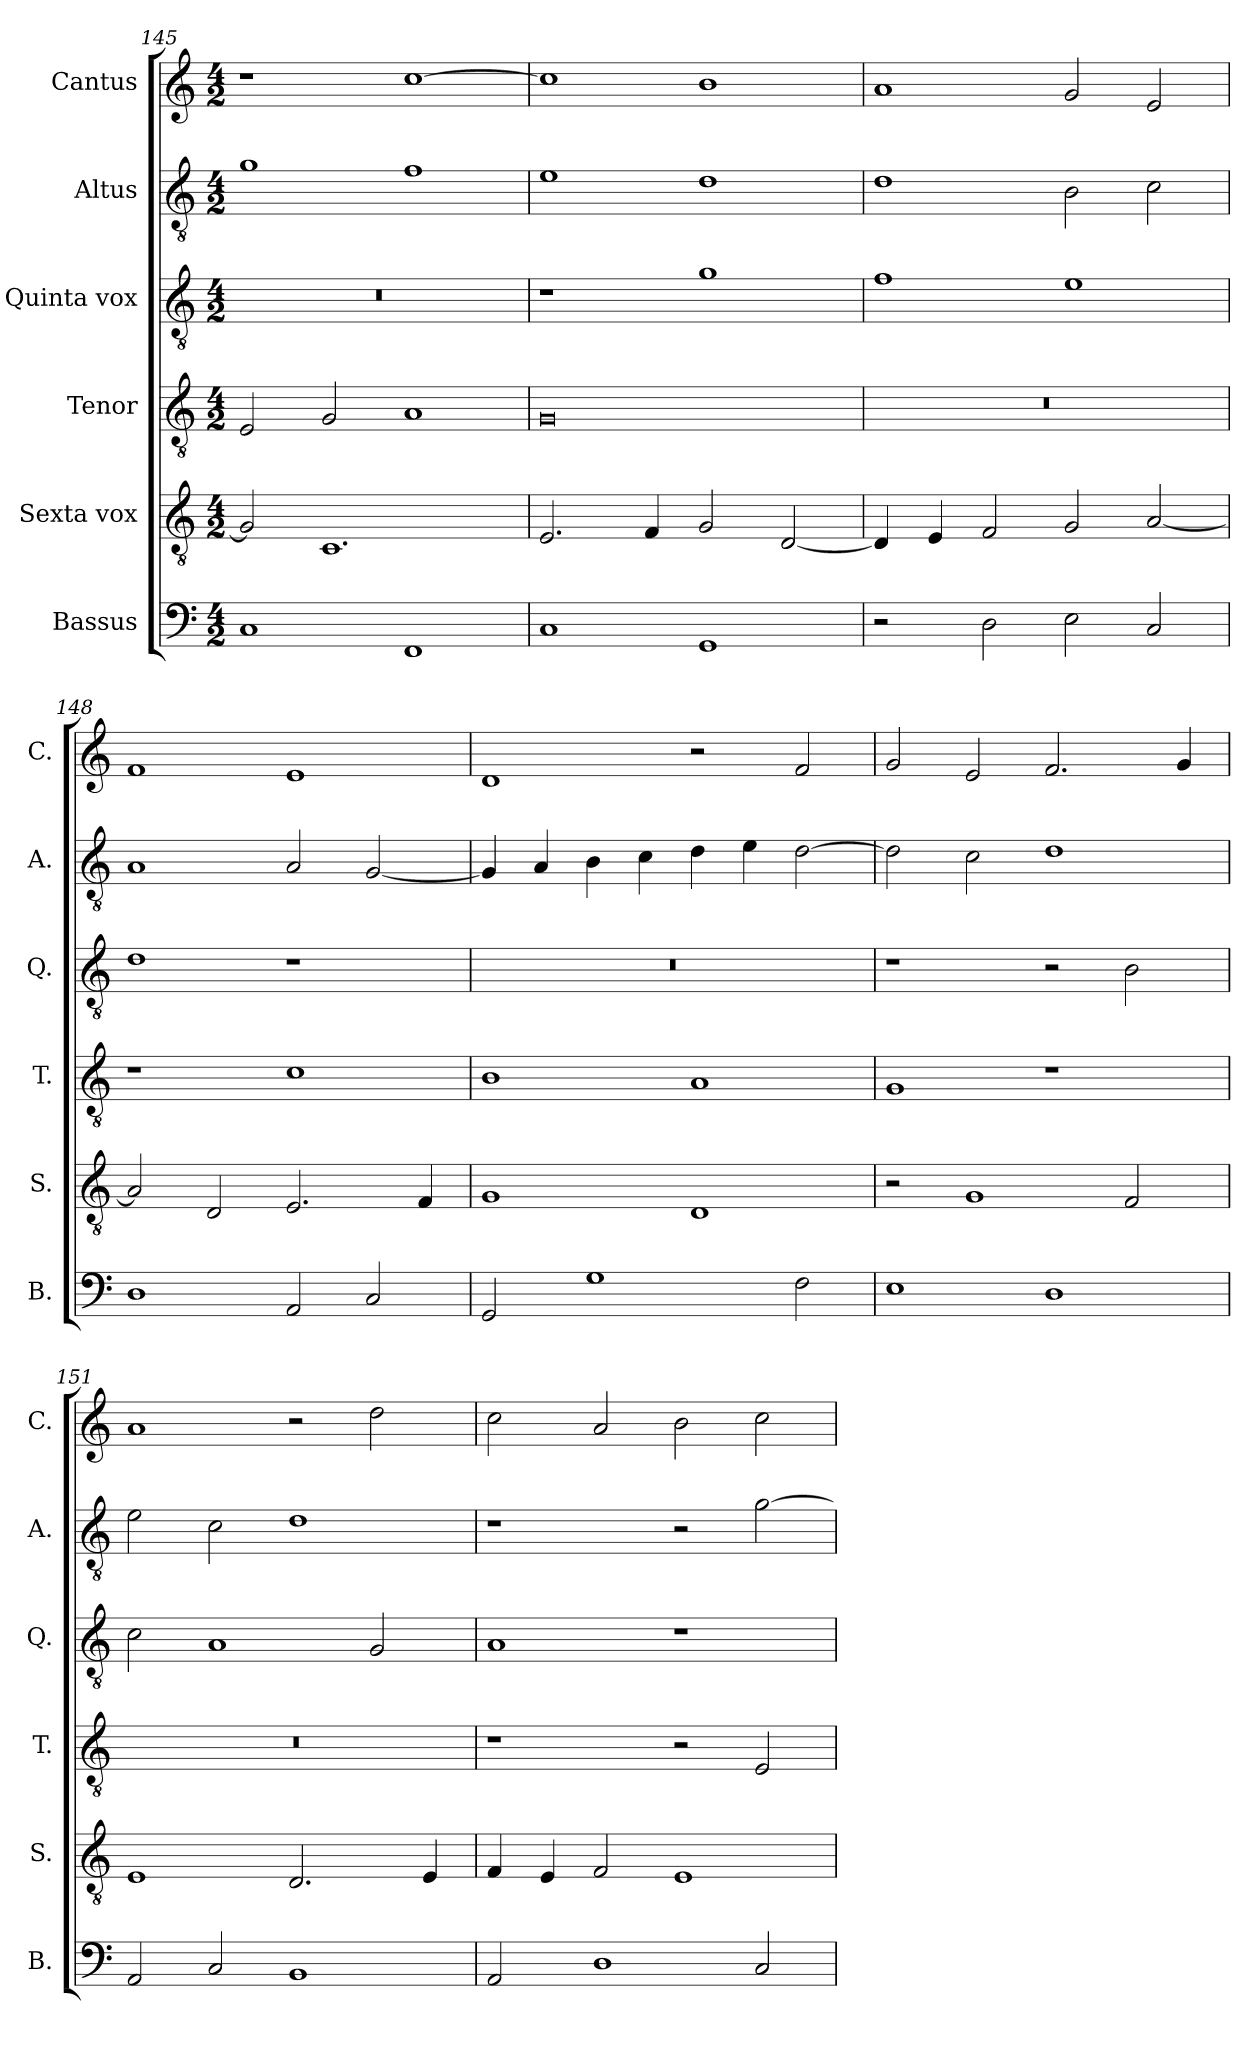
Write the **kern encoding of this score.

**kern	**kern	**kern	**kern	**kern	**kern
*part6	*part5	*part4	*part3	*part2	*part1
*staff6	*staff5	*staff4	*staff3	*staff2	*staff1
*I"Bassus	*I"Sexta vox	*I"Tenor	*I"Quinta vox	*I"Altus	*I"Cantus
*I'B.	*I'S.	*I'T.	*I'Q.	*I'A.	*I'C.
*clefF4	*clefGv2	*clefGv2	*clefGv2	*clefGv2	*clefG2
*k[]	*k[]	*k[]	*k[]	*k[]	*k[]
*M4/2	*M4/2	*M4/2	*M4/2	*M4/2	*M4/2
=145	=145	=145	=145	=145	=145
1C	2G/]	2E/	0r	1g	1r
.	1.C	2G/	.	.	.
1FF	.	1A	.	1f	[1cc
=146	=146	=146	=146	=146	=146
1C	2.E/	0G	1r	1e	1cc]
.	4F/	.	.	.	.
1GG	2G/	.	1g	1d	1b
.	[2D/	.	.	.	.
=147	=147	=147	=147	=147	=147
2r	4D/]	0r	1f	1d	1a
.	4E/	.	.	.	.
2D\	2F/	.	.	.	.
2E\	2G/	.	1e	2B\	2g/
2C/	[2A/	.	.	2c\	2e/
=148	=148	=148	=148	=148	=148
1D	2A/]	1r	1d	1A	1f
.	2D/	.	.	.	.
2AA/	2.E/	1c	1r	2A/	1e
2C/	.	.	.	[2G/	.
.	4F/	.	.	.	.
!!LO:LB:g=z
=149	=149	=149	=149	=149	=149
2GG/	1G	1B	0r	4G/]	1d
.	.	.	.	4A/	.
1G	.	.	.	4B\	.
.	.	.	.	4c\	.
.	1D	1A	.	4d\	2r
.	.	.	.	4e\	.
2F\	.	.	.	[2d\	2f/
=150	=150	=150	=150	=150	=150
1E	2r	1G	1r	2d\]	2g/
.	1G	.	.	2c\	2e/
1D	.	1r	2r	1d	2.f/
.	2F/	.	2B\	.	.
.	.	.	.	.	4g/
=151	=151	=151	=151	=151	=151
2AA/	1E	0r	2c\	2e\	1a
2C/	.	.	1A	2c\	.
1BB	2.D/	.	.	1d	2r
.	.	.	2G/	.	2dd\
.	4E/	.	.	.	.
=152	=152	=152	=152	=152	=152
2AA/	4F/	1r	1A	1r	2cc\
.	4E/	.	.	.	.
1D	2F/	.	.	.	2a/
.	1E	2r	1r	2r	2b\
2C/	.	2E/	.	[2g\	2cc\
=	=	=	=	=	=
*-	*-	*-	*-	*-	*-
